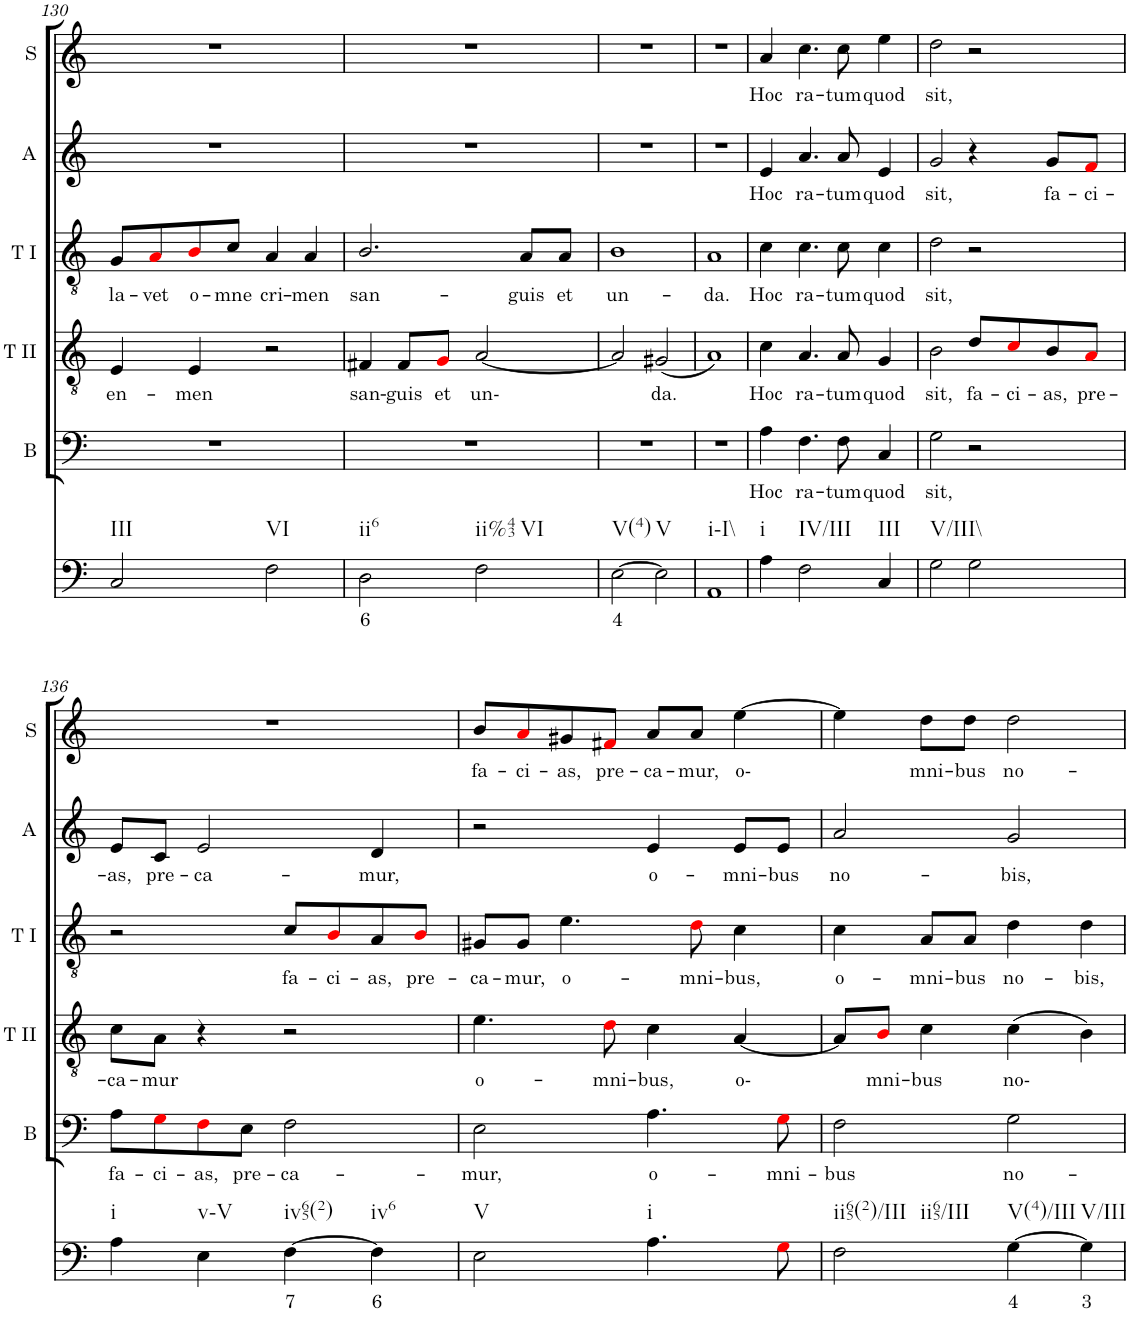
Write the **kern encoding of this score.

**kern	**text	**kern	**text	**kern	**text	**kern	**text	**kern	**text	**kern	**text
*part6	*part6	*part5	*part5	*part4	*part4	*part3	*part3	*part2	*part2	*part1	*part1
*staff6	*staff6	*staff5	*staff5	*staff4	*staff4	*staff3	*staff3	*staff2	*staff2	*staff1	*staff1
*I"Continuo	*	*I"Bass	*	*I"Tenor II	*	*I"Tenor I	*	*I"Alto	*	*I"Soprano	*
*	*	*I'B	*	*I'T II	*	*I'T I	*	*I'A	*	*I'S	*
!!LO:PB:g=z
*clefG2	*	*clefG2	*	*clefG2	*	*clefG2	*	*clefF4	*	*clefF4	*
*k[]	*	*k[]	*	*k[]	*	*k[]	*	*k[]	*	*k[]	*
*M2/2	*	*M2/2	*	*M2/2	*	*M2/2	*	*M2/2	*	*M2/2	*
*met(c|)	*	*met(c|)	*	*met(c|)	*	*met(c|)	*	*met(c|)	*	*met(c|)	*
=130	=130	=130	=130	=130	=130	=130	=130	=130	=130	=130	=130
!LO:TX:b:t=III	!	!	!	!	!	!	!	!	!	!	!
!	!	!	!	!	!LO:LY:b	!	!LO:LY:b	!	!	!	!
2C/	.	1r	.	4E/	en-	8G/L	la-	1r	.	1r	.
!	!	!	!	!	!	!	!LO:LY:b	!	!	!	!
.	.	.	.	.	.	8Ai/	vet	.	.	.	.
!	!	!	!	!	!LO:LY:b	!	!LO:LY:b	!	!	!	!
.	.	.	.	4E/	men	8Bi/	o-	.	.	.	.
!	!	!	!	!	!	!	!LO:LY:b	!	!	!	!
.	.	.	.	.	.	8c/J	mne	.	.	.	.
!LO:TX:b:t=VI	!	!	!	!	!	!	!	!	!	!	!
!	!	!	!	!	!	!	!LO:LY:b	!	!	!	!
2F\	.	.	.	2r	.	4A/	cri-	.	.	.	.
!	!	!	!	!	!	!	!LO:LY:b	!	!	!	!
.	.	.	.	.	.	4A/	men	.	.	.	.
=131	=131	=131	=131	=131	=131	=131	=131	=131	=131	=131	=131
!LO:TX:b:t=ii6	!	!	!	!	!	!	!	!	!	!	!
!	!LO:LY:b	!	!	!	!LO:LY:b	!	!LO:LY:b	!	!	!	!
2D\	6	1r	.	4F#X/	san-	2.B/	san-	1r	.	1r	.
!	!	!	!	!	!LO:LY:b	!	!	!	!	!	!
.	.	.	.	8F#/L	guis	.	.	.	.	.	.
!	!	!	!	!	!LO:LY:b	!	!	!	!	!	!
.	.	.	.	8Gi/J	et	.	.	.	.	.	.
!LO:TX:b:t=ii%43	!	!	!	!	!	!	!	!	!	!	!
!LO:TX:b:t=VI	!	!	!	!	!	!	!	!	!	!	!
!	!	!	!	!	!LO:LY:b	!	!	!	!	!	!
2F\	.	.	.	[2A/	un-	.	.	.	.	.	.
!	!	!	!	!	!	!	!LO:LY:b	!	!	!	!
.	.	.	.	.	.	8A/L	guis	.	.	.	.
!	!	!	!	!	!	!	!LO:LY:b	!	!	!	!
.	.	.	.	.	.	8A/J	et	.	.	.	.
=132	=132	=132	=132	=132	=132	=132	=132	=132	=132	=132	=132
!LO:TX:b:t=V(4)	!	!	!	!	!	!	!	!	!	!	!
!	!LO:LY:b	!	!	!	!	!	!LO:LY:b	!	!	!	!
[2E\	4	1r	.	2A/]	.	1B	un-	1r	.	1r	.
!LO:TX:b:t=V	!	!	!	!	!	!	!	!	!	!	!
!	!	!	!	!	!LO:LY:b	!	!	!	!	!	!
2E\]	.	.	.	(2G#X/	da.	.	.	.	.	.	.
=133	=133	=133	=133	=133	=133	=133	=133	=133	=133	=133	=133
!LO:TX:b:t=i\\-I\\	!	!	!	!	!	!	!	!	!	!	!
!	!	!	!	!	!	!	!LO:LY:b	!	!	!	!
1AA	.	1r	.	1A)	.	1A	da.	1r	.	1r	.
=134	=134	=134	=134	=134	=134	=134	=134	=134	=134	=134	=134
!LO:TX:b:t=i	!	!	!	!	!	!	!	!	!	!	!
!	!	!	!LO:LY:b	!	!LO:LY:b	!	!LO:LY:b	!	!LO:LY:b	!	!LO:LY:b
4A\	.	4A\	Hoc	4c\	Hoc	4c\	Hoc	4e/	Hoc	4a/	Hoc
!LO:TX:b:t=IV/III	!	!	!	!	!	!	!	!	!	!	!
!	!	!	!LO:LY:b	!	!LO:LY:b	!	!LO:LY:b	!	!LO:LY:b	!	!LO:LY:b
2F\	.	4.F\	ra-	4.A/	ra-	4.c\	ra-	4.a/	ra-	4.cc\	ra-
!	!	!	!LO:LY:b	!	!LO:LY:b	!	!LO:LY:b	!	!LO:LY:b	!	!LO:LY:b
.	.	8F\	tum	8A/	tum	8c\	tum	8a/	tum	8cc\	tum
!LO:TX:b:t=III	!	!	!	!	!	!	!	!	!	!	!
!	!	!	!LO:LY:b	!	!LO:LY:b	!	!LO:LY:b	!	!LO:LY:b	!	!LO:LY:b
4C/	.	4C/	quod	4G/	quod	4c\	quod	4e/	quod	4ee\	quod
=135	=135	=135	=135	=135	=135	=135	=135	=135	=135	=135	=135
!LO:TX:b:t=V/III\\	!	!	!	!	!	!	!	!	!	!	!
!	!	!	!LO:LY:b	!	!LO:LY:b	!	!LO:LY:b	!	!LO:LY:b	!	!LO:LY:b
2G\	.	2G\	sit,	2B\	sit,	2d\	sit,	2g/	sit,	2dd\	sit,
!	!	!	!	!	!LO:LY:b	!	!	!	!	!	!
2G\	.	2r	.	8d/L	fa-	2r	.	4r	.	2r	.
!	!	!	!	!	!LO:LY:b	!	!	!	!	!	!
.	.	.	.	8ci/	ci-	.	.	.	.	.	.
!	!	!	!	!	!LO:LY:b	!	!	!	!LO:LY:b	!	!
.	.	.	.	8B/	as,	.	.	8g/L	fa-	.	.
!	!	!	!	!	!LO:LY:b	!	!	!	!LO:LY:b	!	!
.	.	.	.	8Ai/J	pre-	.	.	8fi/J	ci-	.	.
!!LO:LB:g=z
=136	=136	=136	=136	=136	=136	=136	=136	=136	=136	=136	=136
!LO:TX:b:t=i	!	!	!	!	!	!	!	!	!	!	!
!	!	!	!LO:LY:b	!	!LO:LY:b	!	!	!	!LO:LY:b	!	!
4A\	.	8A\L	fa-	8c\L	ca-	2r	.	8e/L	as,	1r	.
!	!	!	!LO:LY:b	!	!LO:LY:b	!	!	!	!LO:LY:b	!	!
.	.	8Gi\	ci-	8A\J	mur	.	.	8c/J	pre-	.	.
!LO:TX:b:t=v-V	!	!	!	!	!	!	!	!	!	!	!
!	!	!	!LO:LY:b	!	!	!	!	!	!LO:LY:b	!	!
4E\	.	8Fi\	as,	4r	.	.	.	2e/	ca-	.	.
!	!	!	!LO:LY:b	!	!	!	!	!	!	!	!
.	.	8E\J	pre-	.	.	.	.	.	.	.	.
!LO:TX:b:t=iv65(2)	!	!	!	!	!	!	!	!	!	!	!
!	!LO:LY:b	!	!LO:LY:b	!	!	!	!LO:LY:b	!	!	!	!
[4F\	7	2F\	ca-	2r	.	8c/L	fa-	.	.	.	.
!	!	!	!	!	!	!	!LO:LY:b	!	!	!	!
.	.	.	.	.	.	8Bi/	ci-	.	.	.	.
!LO:TX:b:t=iv6	!	!	!	!	!	!	!	!	!	!	!
!	!LO:LY:b	!	!	!	!	!	!LO:LY:b	!	!LO:LY:b	!	!
4F\]	6	.	.	.	.	8A/	as,	4d/	mur,	.	.
!	!	!	!	!	!	!	!LO:LY:b	!	!	!	!
.	.	.	.	.	.	8Bi/J	pre-	.	.	.	.
=137	=137	=137	=137	=137	=137	=137	=137	=137	=137	=137	=137
!LO:TX:b:t=V	!	!	!	!	!	!	!	!	!	!	!
!	!	!	!LO:LY:b	!	!LO:LY:b	!	!LO:LY:b	!	!	!	!LO:LY:b
2E\	.	2E\	mur,	4.e\	o-	8G#X/L	ca-	2r	.	8b/L	fa-
!	!	!	!	!	!	!	!LO:LY:b	!	!	!	!LO:LY:b
.	.	.	.	.	.	8G#/J	mur,	.	.	8ai/	ci-
!	!	!	!	!	!	!	!LO:LY:b	!	!	!	!LO:LY:b
.	.	.	.	.	.	4.e\	o-	.	.	8g#X/	as,
!	!	!	!	!	!LO:LY:b	!	!	!	!	!	!LO:LY:b
.	.	.	.	8di\	mni-	.	.	.	.	8f#Xi/J	pre-
!LO:TX:b:t=i	!	!	!	!	!	!	!	!	!	!	!
!	!	!	!LO:LY:b	!	!LO:LY:b	!	!	!	!LO:LY:b	!	!LO:LY:b
4.A\	.	4.A\	o-	4c\	bus,	.	.	4e/	o-	8a/L	ca-
!	!	!	!	!	!	!	!LO:LY:b	!	!	!	!LO:LY:b
.	.	.	.	.	.	8di\	mni-	.	.	8a/J	mur,
!	!	!	!	!	!LO:LY:b	!	!LO:LY:b	!	!LO:LY:b	!	!LO:LY:b
.	.	.	.	[4A/	o-	4c\	bus,	8e/L	mni-	[4ee\	o-
!	!	!	!LO:LY:b	!	!	!	!	!	!LO:LY:b	!	!
8Gi\	.	8Gi\	mni-	.	.	.	.	8e/J	bus	.	.
=138	=138	=138	=138	=138	=138	=138	=138	=138	=138	=138	=138
!LO:TX:b:t=ii65(2)/III	!	!	!	!	!	!	!	!	!	!	!
!LO:TX:b:t=ii65/III	!	!	!	!	!	!	!	!	!	!	!
!	!	!	!LO:LY:b	!	!	!	!LO:LY:b	!	!LO:LY:b	!	!
2F\	.	2F\	bus	8A/L]	.	4c\	o-	2a/	no-	4ee\]	.
!	!	!	!	!	!LO:LY:b	!	!	!	!	!	!
.	.	.	.	8Bi/J	mni-	.	.	.	.	.	.
!	!	!	!	!	!LO:LY:b	!	!LO:LY:b	!	!	!	!LO:LY:b
.	.	.	.	4c\	bus	8A/L	mni-	.	.	8dd\L	mni-
!	!	!	!	!	!	!	!LO:LY:b	!	!	!	!LO:LY:b
.	.	.	.	.	.	8A/J	bus	.	.	8dd\J	bus
!LO:TX:b:t=V(4)/III	!	!	!	!	!	!	!	!	!	!	!
!	!LO:LY:b	!	!LO:LY:b	!	!LO:LY:b	!	!LO:LY:b	!	!LO:LY:b	!	!LO:LY:b
[4G\	4	2G\	no-	(4c\	no-	4d\	no-	2g/	bis,	2dd\	no-
!LO:TX:b:t=V/III	!	!	!	!	!	!	!	!	!	!	!
!	!LO:LY:b	!	!	!	!	!	!LO:LY:b	!	!	!	!
4G\]	3	.	.	4B\)	.	4d\	bis,	.	.	.	.
=	=	=	=	=	=	=	=	=	=	=	=
*-	*-	*-	*-	*-	*-	*-	*-	*-	*-	*-	*-
